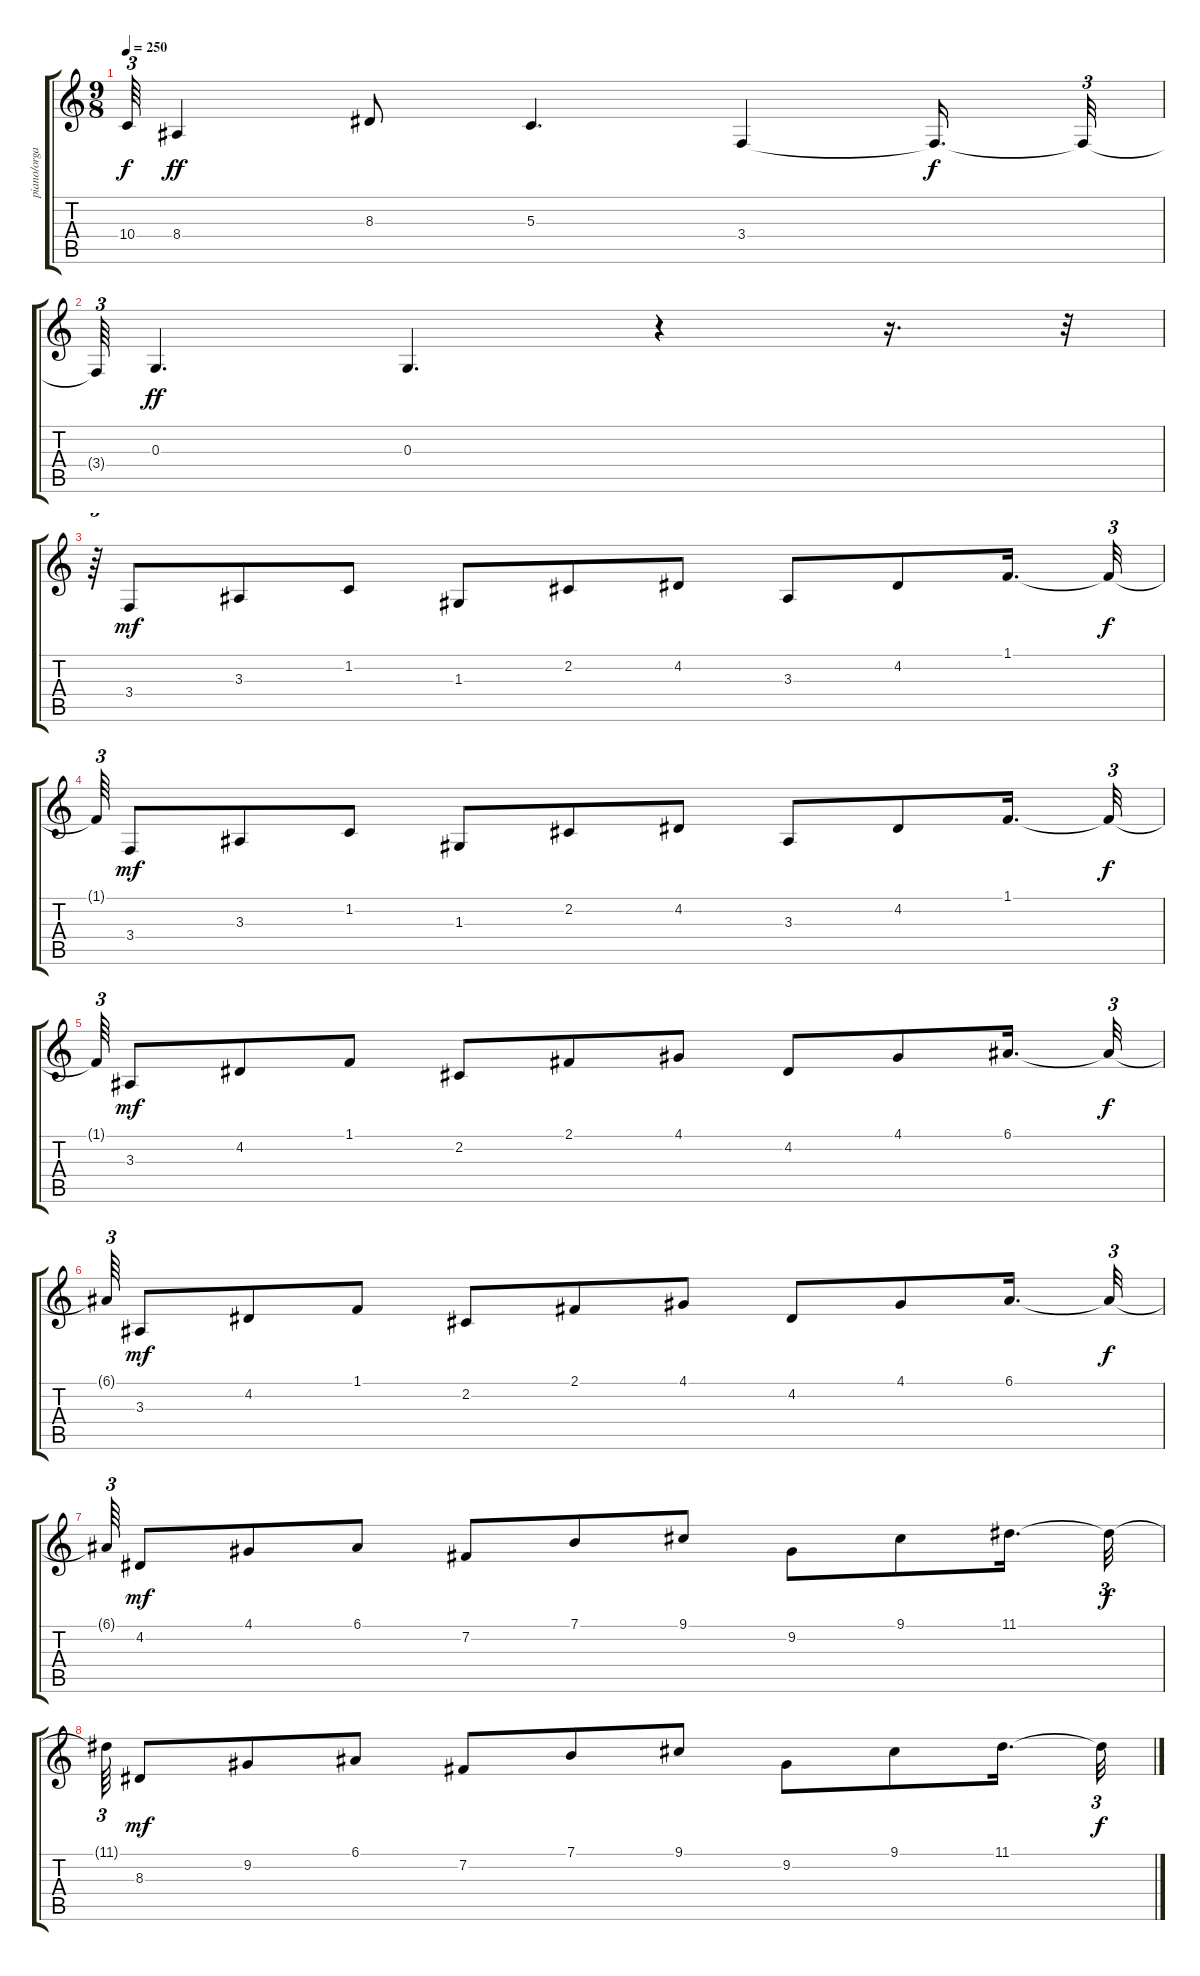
\track ("piano/organ/synths  " "piano/orga") {instrument brightacousticpiano}
\staff {score tabs}
\tuning (E4 B3 G3 D3 A2 E2) {hide}
\ts (9 8)
\tempo 250
\clef g2
\ks c
10.4{t}.64{tu (3 2) dy f} 8.4.4{dy ff} 8.3.8 5.3.4{d} 3.4.4 3.4{t}.16{d dy f} 3.4{t}.32{tu (3 2)} |
3.4{t}.64{tu (3 2)} 0.3.4{d dy ff} 0.3.4{d} r.4 r.16{d} r.32{tu (3 2)} |
r.64{tu (3 2)} 3.4.8{dy mf} 3.3.8 1.2.8 1.3.8 2.2.8 4.2.8 3.3.8 4.2.8 1.1.16{d} 1.1{t}.32{tu (3 2) dy f} |
1.1{t}.64{tu (3 2)} 3.4.8{dy mf} 3.3.8 1.2.8 1.3.8 2.2.8 4.2.8 3.3.8 4.2.8 1.1.16{d} 1.1{t}.32{tu (3 2) dy f} |
1.1{t}.64{tu (3 2)} 3.3.8{dy mf} 4.2.8 1.1.8 2.2.8 2.1.8 4.1.8 4.2.8 4.1.8 6.1.16{d} 6.1{t}.32{tu (3 2) dy f} |
6.1{t}.64{tu (3 2)} 3.3.8{dy mf} 4.2.8 1.1.8 2.2.8 2.1.8 4.1.8 4.2.8 4.1.8 6.1.16{d} 6.1{t}.32{tu (3 2) dy f} |
6.1{t}.64{tu (3 2)} 4.2.8{dy mf} 4.1.8 6.1.8 7.2.8 7.1.8 9.1.8 9.2.8 9.1.8 11.1.16{d} 11.1{t}.32{tu (3 2) dy f} |
11.1{t}.64{tu (3 2)} 8.3.8{dy mf} 9.2.8 6.1.8 7.2.8 7.1.8 9.1.8 9.2.8 9.1.8 11.1.16{d} 11.1{t}.32{tu (3 2) dy f}
